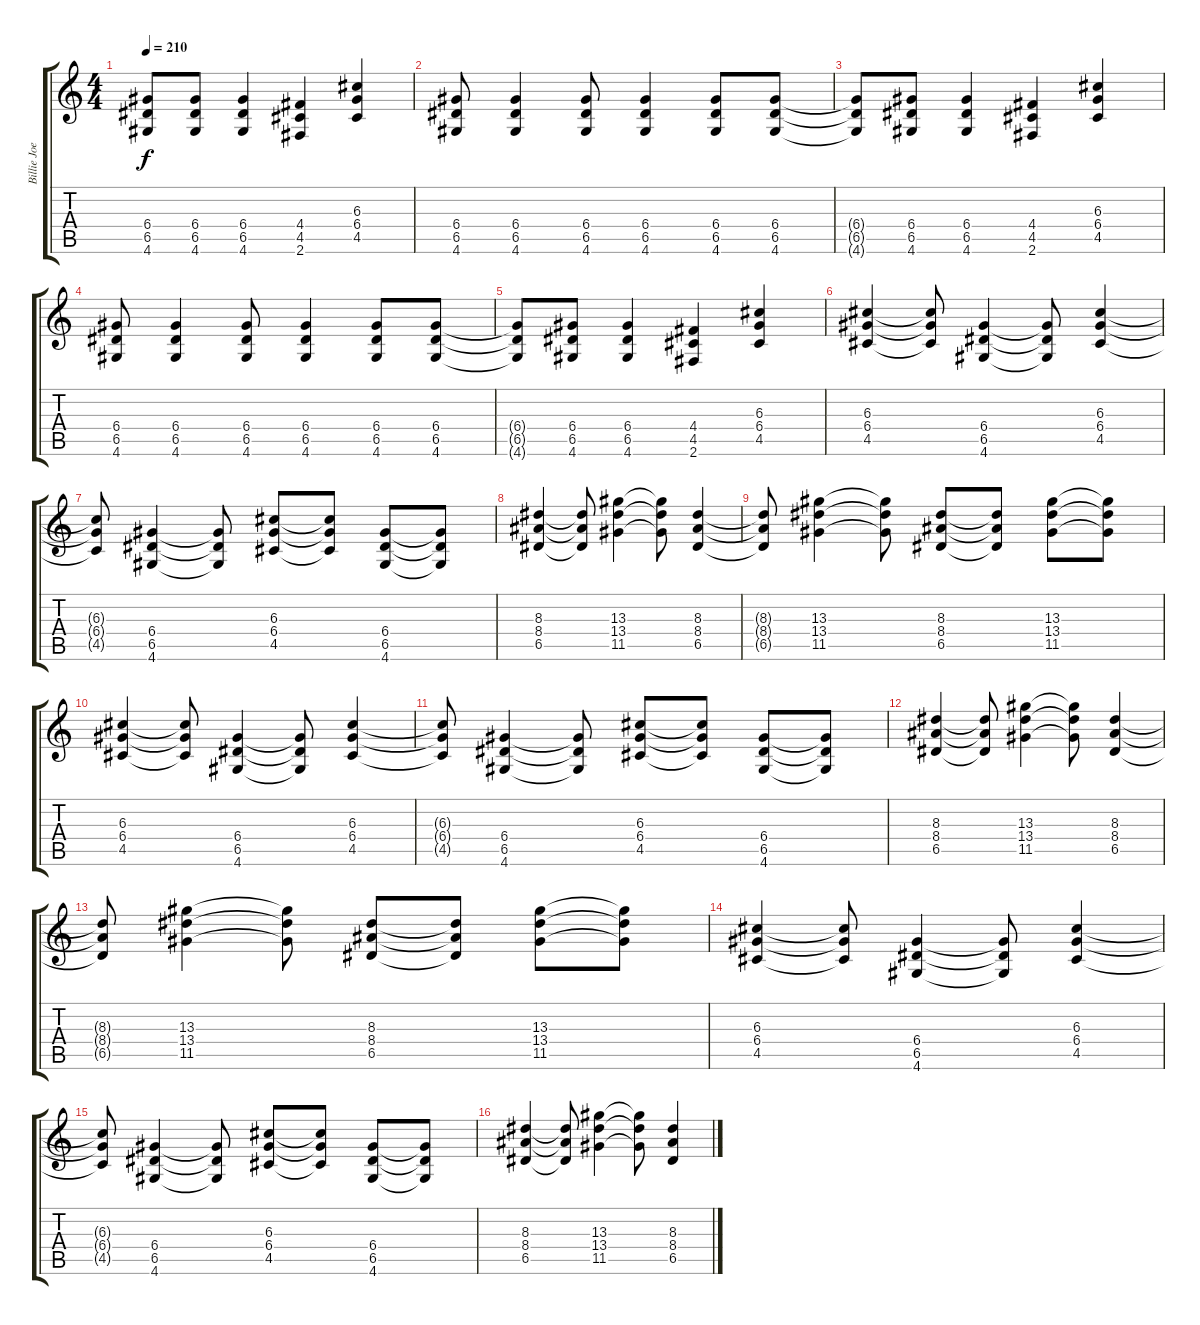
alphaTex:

\track ("Billie Joe" "Billie Joe") {instrument distortionguitar}
\staff {score tabs}
\tuning (E4 B3 G3 D3 A2 E2) {hide}
\ts (4 4)
\tempo 210
\clef g2
\ks c
(6.4{t} 6.5{t} 4.6{t}).8{dy f} (6.4 6.5 4.6).8 (6.4 6.5 4.6).4 (4.4 4.5 2.6).4 (6.3 6.4 4.5).4 |
(6.4 6.5 4.6).8 (6.4 6.5 4.6).4 (6.4 6.5 4.6).8 (6.4 6.5 4.6).4 (6.4 6.5 4.6).8 (6.4 6.5 4.6).8 |
(6.4{t} 6.5{t} 4.6{t}).8 (6.4 6.5 4.6).8 (6.4 6.5 4.6).4 (4.4 4.5 2.6).4 (6.3 6.4 4.5).4 |
(6.4 6.5 4.6).8 (6.4 6.5 4.6).4 (6.4 6.5 4.6).8 (6.4 6.5 4.6).4 (6.4 6.5 4.6).8 (6.4 6.5 4.6).8 |
(6.4{t} 6.5{t} 4.6{t}).8 (6.4 6.5 4.6).8 (6.4 6.5 4.6).4 (4.4 4.5 2.6).4 (6.3 6.4 4.5).4 |
(6.3 6.4 4.5).4 (6.3{t} 6.4{t} 4.5{t}).8 (6.4 6.5 4.6).4 (6.4{t} 6.5{t} 4.6{t}).8 (6.3 6.4 4.5).4 |
(6.3{t} 6.4{t} 4.5{t}).8 (6.4 6.5 4.6).4 (6.4{t} 6.5{t} 4.6{t}).8 (6.3 6.4 4.5).8 (6.3{t} 6.4{t} 4.5{t}).8 (6.4 6.5 4.6).8 (6.4{t} 6.5{t} 4.6{t}).8 |
(8.3 8.4 6.5).4 (8.3{t} 8.4{t} 6.5{t}).8 (13.3 13.4 11.5).4 (13.3{t} 13.4{t} 11.5{t}).8 (8.3 8.4 6.5).4 |
(8.3{t} 8.4{t} 6.5{t}).8 (13.3 13.4 11.5).4 (13.3{t} 13.4{t} 11.5{t}).8 (8.3 8.4 6.5).8 (8.3{t} 8.4{t} 6.5{t}).8 (13.3 13.4 11.5).8 (13.3{t} 13.4{t} 11.5{t}).8 |
(6.3 6.4 4.5).4 (6.3{t} 6.4{t} 4.5{t}).8 (6.4 6.5 4.6).4 (6.4{t} 6.5{t} 4.6{t}).8 (6.3 6.4 4.5).4 |
(6.3{t} 6.4{t} 4.5{t}).8 (6.4 6.5 4.6).4 (6.4{t} 6.5{t} 4.6{t}).8 (6.3 6.4 4.5).8 (6.3{t} 6.4{t} 4.5{t}).8 (6.4 6.5 4.6).8 (6.4{t} 6.5{t} 4.6{t}).8 |
(8.3 8.4 6.5).4 (8.3{t} 8.4{t} 6.5{t}).8 (13.3 13.4 11.5).4 (13.3{t} 13.4{t} 11.5{t}).8 (8.3 8.4 6.5).4 |
(8.3{t} 8.4{t} 6.5{t}).8 (13.3 13.4 11.5).4 (13.3{t} 13.4{t} 11.5{t}).8 (8.3 8.4 6.5).8 (8.3{t} 8.4{t} 6.5{t}).8 (13.3 13.4 11.5).8 (13.3{t} 13.4{t} 11.5{t}).8 |
(6.3 6.4 4.5).4 (6.3{t} 6.4{t} 4.5{t}).8 (6.4 6.5 4.6).4 (6.4{t} 6.5{t} 4.6{t}).8 (6.3 6.4 4.5).4 |
(6.3{t} 6.4{t} 4.5{t}).8 (6.4 6.5 4.6).4 (6.4{t} 6.5{t} 4.6{t}).8 (6.3 6.4 4.5).8 (6.3{t} 6.4{t} 4.5{t}).8 (6.4 6.5 4.6).8 (6.4{t} 6.5{t} 4.6{t}).8 |
(8.3 8.4 6.5).4 (8.3{t} 8.4{t} 6.5{t}).8 (13.3 13.4 11.5).4 (13.3{t} 13.4{t} 11.5{t}).8 (8.3 8.4 6.5).4
